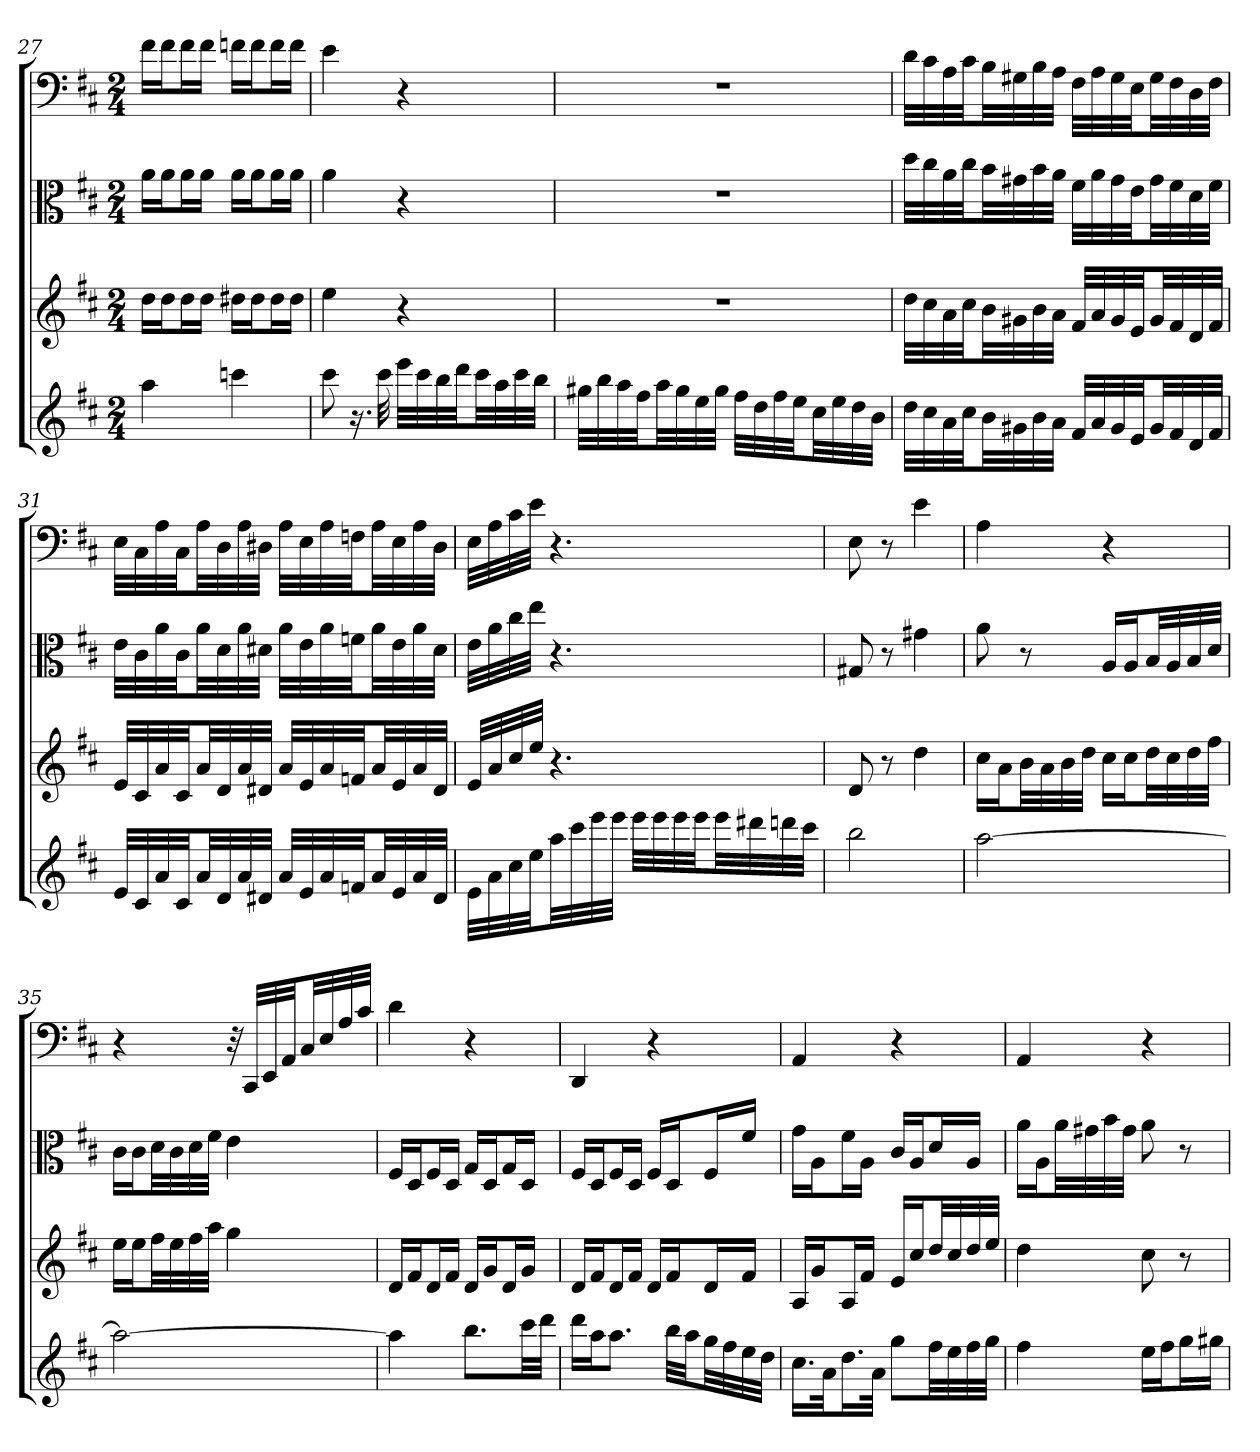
**kern	**kern	**kern	**kern
*part4	*part3	*part2	*part1
*staff4	*staff3	*staff2	*staff1
*	*	*clefC3	*clefF4
*k[f#c#]	*k[f#c#]	*k[f#c#]	*k[f#c#]
*D:	*D:	*D:	*D:
*M2/4	*M2/4	*M2/4	*M2/4
=27	=27	=27	=27
4aa	16ddLL	16a\LL	16f#\LL
.	16ddJ	16a\J	16f#\J
.	16ddL	16a\L	16f#\L
.	16ddJJ	16a\JJ	16f#\JJ
4cccn	16dd#XLL	16a\LL	16fn\LL
.	16dd#J	16a\J	16f\J
.	16dd#L	16a\L	16f\L
.	16dd#JJ	16a\JJ	16f\JJ
=28	=28	=28	=28
8ccc#	4ee	4a	4e
16.r	.	.	.
32ccc#	.	.	.
32eeeLLL	4r	4r	4r
32ccc#	.	.	.
32bb	.	.	.
32dddJJ	.	.	.
32ccc#LL	.	.	.
32aa	.	.	.
32ccc#	.	.	.
32bbJJJ	.	.	.
=29	=29	=29	=29
32gg#XLLL	2r	2r	2r
32bb	.	.	.
32aa	.	.	.
32ff#JJ	.	.	.
32aaLL	.	.	.
32gg#	.	.	.
32ee	.	.	.
32gg#JJJ	.	.	.
32ff#LLL	.	.	.
32dd	.	.	.
32ff#	.	.	.
32eeJJ	.	.	.
32cc#LL	.	.	.
32ee	.	.	.
32dd	.	.	.
32bJJJ	.	.	.
=30	=30	=30	=30
32ddLLL	32ddLLL	32dd\LLL	32d\LLL
32cc#	32cc#	32cc#\	32c#\
32a	32a	32a\	32A\
32cc#JJ	32cc#JJ	32cc#\JJ	32c#\JJ
32bLL	32bLL	32b\LL	32B\LL
32g#X	32g#X	32g#X\	32G#X\
32b	32b	32b\	32B\
32aJJJ	32aJJJ	32a\JJJ	32A\JJJ
32f#LLL	32f#LLL	32f#\LLL	32F#\LLL
32a	32a	32a\	32A\
32g#	32g#	32g#\	32G#\
32eJJ	32eJJ	32e\JJ	32E\JJ
32g#LL	32g#LL	32g#\LL	32G#\LL
32f#	32f#	32f#\	32F#\
32d	32d	32d\	32D\
32f#JJJ	32f#JJJ	32f#\JJJ	32F#\JJJ
=31	=31	=31	=31
32eLLL	32eLLL	32e\LLL	32E\LLL
32c#	32c#	32c#\	32C#\
32a	32a	32a\	32A\
32c#JJ	32c#JJ	32c#\JJ	32C#\JJ
32aLL	32aLL	32a\LL	32A\LL
32d	32d	32d\	32D\
32a	32a	32a\	32A\
32d#XJJJ	32d#XJJJ	32d#X\JJJ	32D#X\JJJ
32aLLL	32aLLL	32a\LLL	32A\LLL
32e	32e	32e\	32E\
32a	32a	32a\	32A\
32fnJJ	32fnJJ	32fn\JJ	32Fn\JJ
32aLL	32aLL	32a\LL	32A\LL
32e	32e	32e\	32E\
32a	32a	32a\	32A\
32d#JJJ	32d#JJJ	32d#\JJJ	32D#\JJJ
=32	=32	=32	=32
32eLLL	32eLLL	32e\LLL	32E\LLL
32a	32a	32a\	32A\
32cc#	32cc#	32cc#\	32c#\
32eeJJ	32eeJJJ	32ee\JJJ	32e\JJJ
32aaLL	4.r	4.r	4.r
32ccc#	.	.	.
32eee	.	.	.
32eeeJJJ	.	.	.
32eeeLLL	.	.	.
32eee	.	.	.
32eee	.	.	.
32eeeJJ	.	.	.
32eeeLL	.	.	.
32ddd#X	.	.	.
32dddn	.	.	.
32ccc#JJJ	.	.	.
=33	=33	=33	=33
2bb	8d	8G#X	8E
.	8r	8r	8r
.	4dd	4g#X	4e
=34	=34	=34	=34
[2aa	16cc#LL	8a	4A
.	16aJ	.	.
.	32bLL	8r	.
.	32a	.	.
.	32b	.	.
.	32ddJJJ	.	.
.	16cc#LL	16A/LL	4r
.	16cc#J	16A/J	.
.	32ddLL	32B/LL	.
.	32cc#	32A/	.
.	32dd	32B/	.
.	32ff#JJJ	32d/JJJ	.
=35	=35	=35	=35
2aa_	16eeLL	16c#\LL	4r
.	16eeJ	16c#\J	.
.	32ff#LL	32d\LL	.
.	32ee	32c#\	.
.	32ff#	32d\	.
.	32aaJJJ	32f#\JJJ	.
.	4gg	4e	32r
.	.	.	32CC#/LLL
.	.	.	32EE/
.	.	.	32AA/JJ
.	.	.	32C#/LL
.	.	.	32E/
.	.	.	32A/
.	.	.	32c#/JJJ
=36	=36	=36	=36
4aa]	16dLL	16F#/LL	4d
.	16f#J	16D/J	.
.	16dL	16F#/L	.
.	16f#JJ	16D/JJ	.
8.bbL	16dLL	16G/LL	4r
.	16gJ	16D/J	.
.	16dL	16G/L	.
32ccc#LL	16gJJ	16D/JJ	.
32dddJJJ	.	.	.
=37	=37	=37	=37
16dddLL	16dLL	16F#/LL	4DD
16aaJ	16f#J	16D/J	.
8.aaJ	16dL	16F#/L	.
.	16f#JJ	16D/JJ	.
.	16dLL	16F#/LL	4r
32bbLLL	16f#J	16D/J	.
32aaJJ	.	.	.
32ggLL	16dL	16F#/L	.
32ff#	.	.	.
32ee	16f#JJ	16f#/JJ	.
32ddJJJ	.	.	.
=38	=38	=38	=38
16.cc#LL	16ALL	16g\LL	4AA
.	16gJ	16A\J	.
32aJk	.	.	.
16.ddL	16AL	16f#\L	.
.	16f#JJ	16A\JJ	.
32aJJk	.	.	.
8ggL	16eLL	16c#/LL	4r
.	16cc#J	16A/J	.
32ff#LL	32ddLL	16d/L	.
32ee	32cc#	.	.
32ff#	32dd	16A/JJ	.
32ggJJJ	32eeJJJ	.	.
=39	=39	=39	=39
4ff#	4dd	16a\LL	4AA
.	.	16A\J	.
.	.	32a\LL	.
.	.	32g#X\	.
.	.	32b\	.
.	.	32g#\JJJ	.
16eeLL	8cc#	8a	4r
16ff#J	.	.	.
16ggL	8r	8r	.
16gg#XJJ	.	.	.
=	=	=	=
*-	*-	*-	*-
